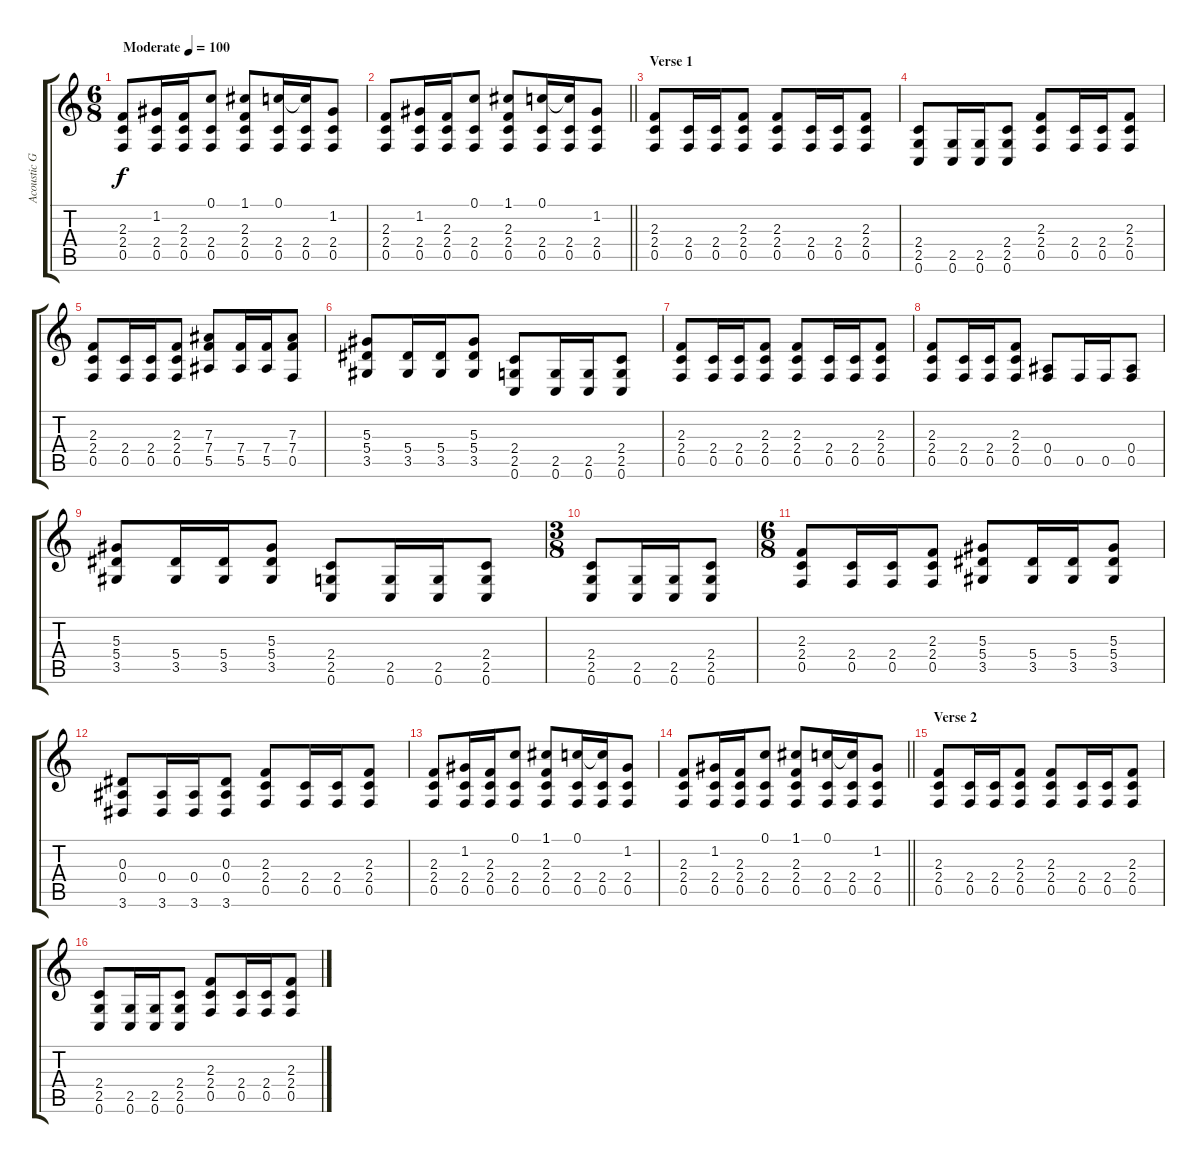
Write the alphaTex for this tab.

\track ("Acoustic Guitar" "Acoustic G") {instrument acousticguitarsteel}
\staff {score tabs}
\tuning (C4 G3 Eb3 Bb2 F2 C2) {hide}
\ts (6 8)
\tempo (100 "Moderate")
\clef g2
\ks c
(2.3 2.4 0.5).8{dy f instrument acousticguitarsteel} (1.2 2.4 0.5).16 (2.3 2.4 0.5).16 (0.1 2.4 0.5).8 (1.1 2.3 2.4 0.5).8 (0.1 2.4 0.5).16 (0.1{t} 2.4 0.5).16 (1.2 2.4 0.5).8 |
\barLineRight lightlight
(2.3 2.4 0.5).8 (1.2 2.4 0.5).16 (2.3 2.4 0.5).16 (0.1 2.4 0.5).8 (1.1 2.3 2.4 0.5).8 (0.1 2.4 0.5).16 (0.1{t} 2.4 0.5).16 (1.2 2.4 0.5).8 |
\section ("" "Verse 1")
(2.3 2.4 0.5).8 (2.4 0.5).16 (2.4 0.5).16 (2.3 2.4 0.5).8 (2.3 2.4 0.5).8 (2.4 0.5).16 (2.4 0.5).16 (2.3 2.4 0.5).8 |
(2.4 2.5 0.6).8 (2.5 0.6).16 (2.5 0.6).16 (2.4 2.5 0.6).8 (2.3 2.4 0.5).8 (2.4 0.5).16 (2.4 0.5).16 (2.3 2.4 0.5).8 |
(2.3 2.4 0.5).8 (2.4 0.5).16 (2.4 0.5).16 (2.3 2.4 0.5).8 (7.3 7.4 5.5).8 (7.4 5.5).16 (7.4 5.5).16 (7.3 7.4 0.5).8 |
(5.3 5.4 3.5).8 (5.4 3.5).16 (5.4 3.5).16 (5.3 5.4 3.5).8 (2.4 2.5 0.6).8 (2.5 0.6).16 (2.5 0.6).16 (2.4 2.5 0.6).8 |
(2.3 2.4 0.5).8 (2.4 0.5).16 (2.4 0.5).16 (2.3 2.4 0.5).8 (2.3 2.4 0.5).8 (2.4 0.5).16 (2.4 0.5).16 (2.3 2.4 0.5).8 |
(2.3 2.4 0.5).8 (2.4 0.5).16 (2.4 0.5).16 (2.3 2.4 0.5).8 (0.4 0.5).8 0.5.16 0.5.16 (0.4 0.5).8 |
(5.3 5.4 3.5).8 (5.4 3.5).16 (5.4 3.5).16 (5.3 5.4 3.5).8 (2.4 2.5 0.6).8 (2.5 0.6).16 (2.5 0.6).16 (2.4 2.5 0.6).8 |
\ts (3 8)
(2.4 2.5 0.6).8 (2.5 0.6).16 (2.5 0.6).16 (2.4 2.5 0.6).8 |
\ts (6 8)
(2.3 2.4 0.5).8 (2.4 0.5).16 (2.4 0.5).16 (2.3 2.4 0.5).8 (5.3 5.4 3.5).8 (5.4 3.5).16 (5.4 3.5).16 (5.3 5.4 3.5).8 |
(0.3 0.4 3.6).8 (0.4 3.6).16 (0.4 3.6).16 (0.3 0.4 3.6).8 (2.3 2.4 0.5).8 (2.4 0.5).16 (2.4 0.5).16 (2.3 2.4 0.5).8 |
(2.3 2.4 0.5).8 (1.2 2.4 0.5).16 (2.3 2.4 0.5).16 (0.1 2.4 0.5).8 (1.1 2.3 2.4 0.5).8 (0.1 2.4 0.5).16 (0.1{t} 2.4 0.5).16 (1.2 2.4 0.5).8 |
\barLineRight lightlight
(2.3 2.4 0.5).8 (1.2 2.4 0.5).16 (2.3 2.4 0.5).16 (0.1 2.4 0.5).8 (1.1 2.3 2.4 0.5).8 (0.1 2.4 0.5).16 (0.1{t} 2.4 0.5).16 (1.2 2.4 0.5).8 |
\section ("" "Verse 2")
(2.3 2.4 0.5).8 (2.4 0.5).16 (2.4 0.5).16 (2.3 2.4 0.5).8 (2.3 2.4 0.5).8 (2.4 0.5).16 (2.4 0.5).16 (2.3 2.4 0.5).8 |
(2.4 2.5 0.6).8 (2.5 0.6).16 (2.5 0.6).16 (2.4 2.5 0.6).8 (2.3 2.4 0.5).8 (2.4 0.5).16 (2.4 0.5).16 (2.3 2.4 0.5).8
